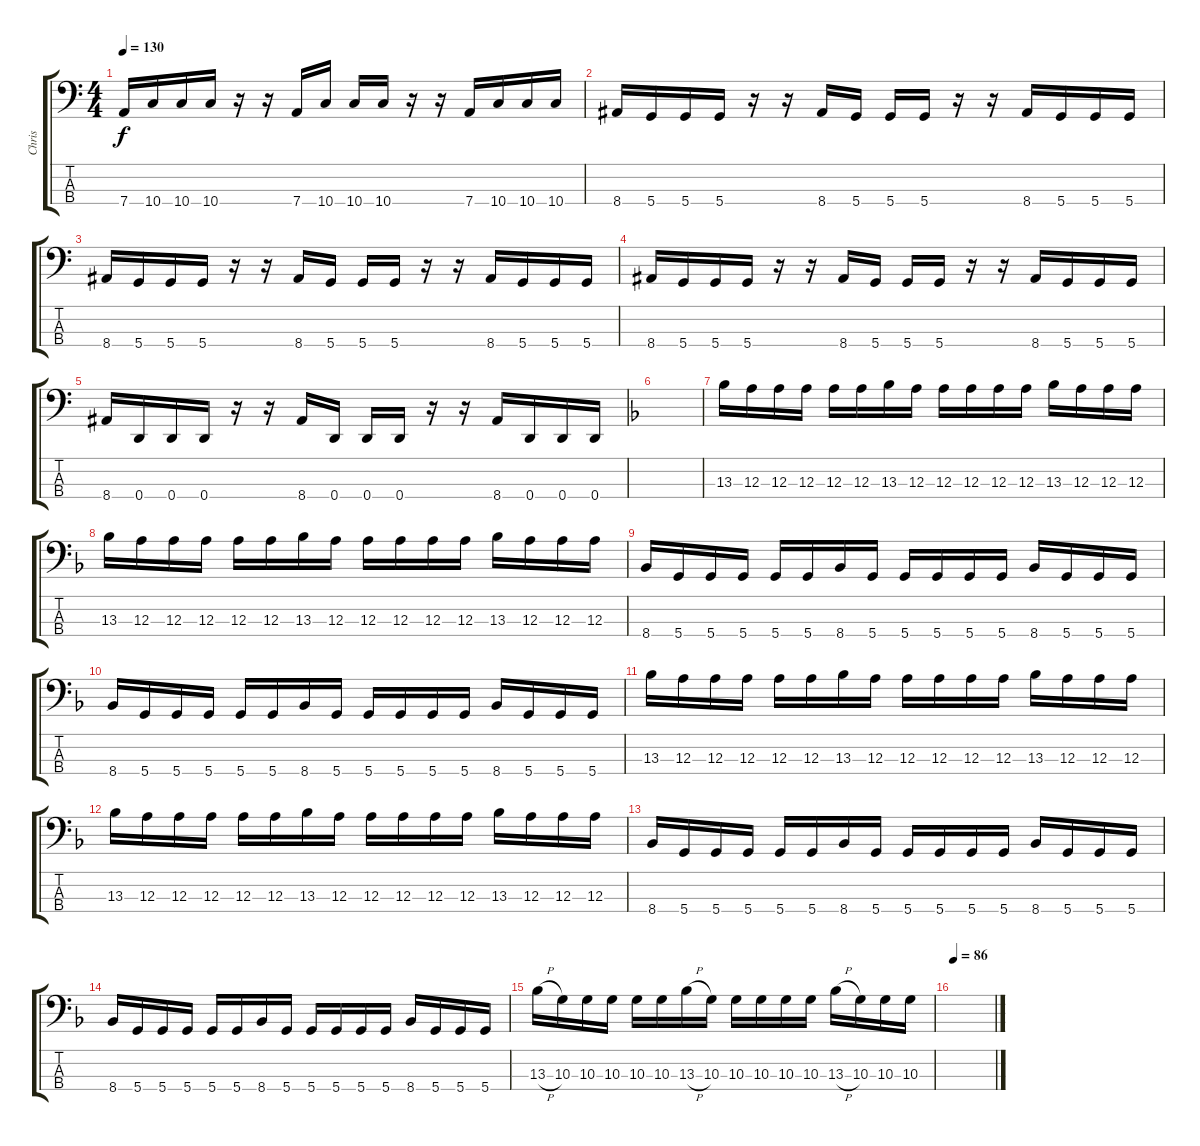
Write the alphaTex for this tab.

\track ("Chris" "Chris") {instrument electricbassfinger}
\staff {score tabs}
\tuning (G2 D2 A1 D1) {hide}
\ts (4 4)
\tempo 130
\clef f4
\ks c
7.4.16{dy f} 10.4.16 10.4.16 10.4.16 r.16 r.16 7.4.16 10.4.16 10.4.16 10.4.16 r.16 r.16 7.4.16 10.4.16 10.4.16 10.4.16 |
8.4.16 5.4.16 5.4.16 5.4.16 r.16 r.16 8.4.16 5.4.16 5.4.16 5.4.16 r.16 r.16 8.4.16 5.4.16 5.4.16 5.4.16 |
8.4.16 5.4.16 5.4.16 5.4.16 r.16 r.16 8.4.16 5.4.16 5.4.16 5.4.16 r.16 r.16 8.4.16 5.4.16 5.4.16 5.4.16 |
8.4.16 5.4.16 5.4.16 5.4.16 r.16 r.16 8.4.16 5.4.16 5.4.16 5.4.16 r.16 r.16 8.4.16 5.4.16 5.4.16 5.4.16 |
8.4.16 0.4.16 0.4.16 0.4.16 r.16 r.16 8.4.16 0.4.16 0.4.16 0.4.16 r.16 r.16 8.4.16 0.4.16 0.4.16 0.4.16 |
\ks f
|
13.3.16 12.3.16 12.3.16 12.3.16 12.3.16 12.3.16 13.3.16 12.3.16 12.3.16 12.3.16 12.3.16 12.3.16 13.3.16 12.3.16 12.3.16 12.3.16 |
13.3.16 12.3.16 12.3.16 12.3.16 12.3.16 12.3.16 13.3.16 12.3.16 12.3.16 12.3.16 12.3.16 12.3.16 13.3.16 12.3.16 12.3.16 12.3.16 |
8.4.16 5.4.16 5.4.16 5.4.16 5.4.16 5.4.16 8.4.16 5.4.16 5.4.16 5.4.16 5.4.16 5.4.16 8.4.16 5.4.16 5.4.16 5.4.16 |
8.4.16 5.4.16 5.4.16 5.4.16 5.4.16 5.4.16 8.4.16 5.4.16 5.4.16 5.4.16 5.4.16 5.4.16 8.4.16 5.4.16 5.4.16 5.4.16 |
13.3.16 12.3.16 12.3.16 12.3.16 12.3.16 12.3.16 13.3.16 12.3.16 12.3.16 12.3.16 12.3.16 12.3.16 13.3.16 12.3.16 12.3.16 12.3.16 |
13.3.16 12.3.16 12.3.16 12.3.16 12.3.16 12.3.16 13.3.16 12.3.16 12.3.16 12.3.16 12.3.16 12.3.16 13.3.16 12.3.16 12.3.16 12.3.16 |
8.4.16 5.4.16 5.4.16 5.4.16 5.4.16 5.4.16 8.4.16 5.4.16 5.4.16 5.4.16 5.4.16 5.4.16 8.4.16 5.4.16 5.4.16 5.4.16 |
8.4.16 5.4.16 5.4.16 5.4.16 5.4.16 5.4.16 8.4.16 5.4.16 5.4.16 5.4.16 5.4.16 5.4.16 8.4.16 5.4.16 5.4.16 5.4.16 |
13.3{h}.16 10.3.16 10.3.16 10.3.16 10.3.16 10.3.16 13.3{h}.16 10.3.16 10.3.16 10.3.16 10.3.16 10.3.16 13.3{h}.16 10.3.16 10.3.16 10.3.16 |
\tempo 86
